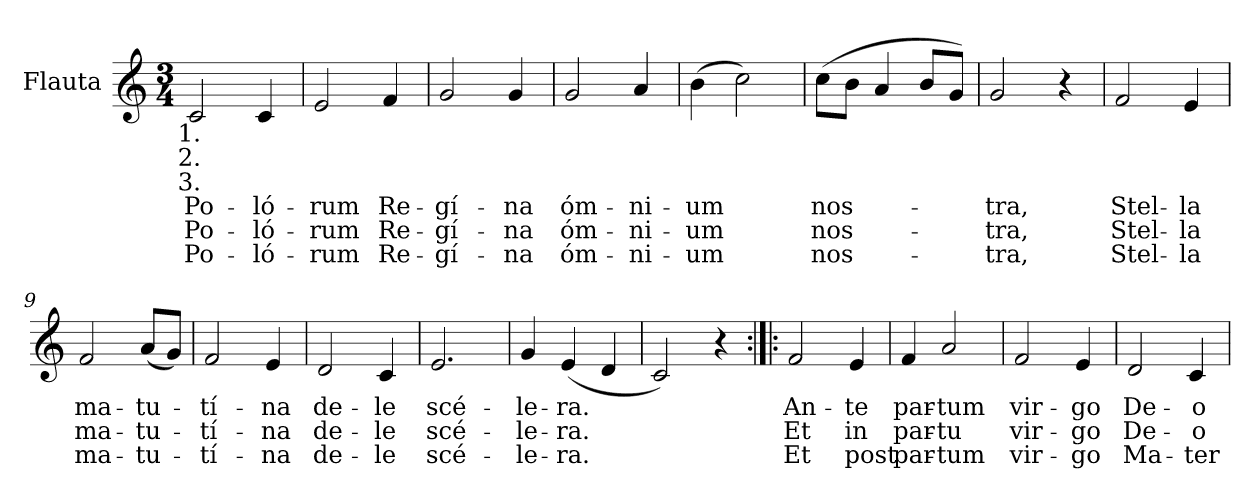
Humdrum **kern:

**kern	**text	**text	**text
*part1	*part1	*part1	*part1
*staff1	*staff1	*staff1	*staff1
*I"Flauta	*	*	*
*I'Fl.	*	*	*
!!LO:PB:g=z
*clefG2	*	*	*
*k[]	*	*	*
*C:	*	*	*
*M3/4	*	*	*
*MM132	*	*	*
=1	=1	=1	=1
!LO:TX:b:cj:t=1.	!	!	!
!LO:TX:b:cj:t=2.	!	!	!
!LO:TX:b:cj:t=3.	!	!	!
!	!LO:LY:b:color=#000000	!LO:LY:b:color=#000000	!LO:LY:b:color=#000000
2ci/	Po-	Po-	Po-
!	!LO:LY:b:color=#000000	!LO:LY:b:color=#000000	!LO:LY:b:color=#000000
4ci/	-ló-	-ló-	-ló-
=2	=2	=2	=2
!	!LO:LY:b:color=#000000	!LO:LY:b:color=#000000	!LO:LY:b:color=#000000
2ei/	-rum	-rum	-rum
!	!LO:LY:b:color=#000000	!LO:LY:b:color=#000000	!LO:LY:b:color=#000000
4fi/	Re-	Re-	Re-
=3	=3	=3	=3
!	!LO:LY:b:color=#000000	!LO:LY:b:color=#000000	!LO:LY:b:color=#000000
2gi/	-gí-	-gí-	-gí-
!	!LO:LY:b:color=#000000	!LO:LY:b:color=#000000	!LO:LY:b:color=#000000
4gi/	-na	-na	-na
=4	=4	=4	=4
!	!LO:LY:b:color=#000000	!LO:LY:b:color=#000000	!LO:LY:b:color=#000000
2gi/	óm-	óm-	óm-
!	!LO:LY:b:color=#000000	!LO:LY:b:color=#000000	!LO:LY:b:color=#000000
4ai/	-ni-	-ni-	-ni-
=5	=5	=5	=5
!	!LO:LY:b:color=#000000	!LO:LY:b:color=#000000	!LO:LY:b:color=#000000
(4bi\	-um	-um	-um
2cci\)	.	.	.
=6	=6	=6	=6
!	!LO:LY:b:color=#000000	!LO:LY:b:color=#000000	!LO:LY:b:color=#000000
(8cci\L	nos-	nos-	nos-
8bi\J	.	.	.
4ai/	.	.	.
8bi/L	.	.	.
8gi/J)	.	.	.
=7	=7	=7	=7
!	!LO:LY:b:color=#000000	!LO:LY:b:color=#000000	!LO:LY:b:color=#000000
2gi/	-tra,	-tra,	-tra,
4r	.	.	.
!!LO:LB:g=z
=8	=8	=8	=8
!	!LO:LY:b:color=#000000	!LO:LY:b:color=#000000	!LO:LY:b:color=#000000
2fi/	Stel-	Stel-	Stel-
!	!LO:LY:b:color=#000000	!LO:LY:b:color=#000000	!LO:LY:b:color=#000000
4ei/	-la	-la	-la
=9	=9	=9	=9
!	!LO:LY:b:color=#000000	!LO:LY:b:color=#000000	!LO:LY:b:color=#000000
2fi/	ma-	ma-	ma-
!	!LO:LY:b:color=#000000	!LO:LY:b:color=#000000	!LO:LY:b:color=#000000
(8ai/L	-tu-	-tu-	-tu-
8gi/J)	.	.	.
=10	=10	=10	=10
!	!LO:LY:b:color=#000000	!LO:LY:b:color=#000000	!LO:LY:b:color=#000000
2fi/	-tí-	-tí-	-tí-
!	!LO:LY:b:color=#000000	!LO:LY:b:color=#000000	!LO:LY:b:color=#000000
4ei/	-na	-na	-na
=11	=11	=11	=11
!	!LO:LY:b:color=#000000	!LO:LY:b:color=#000000	!LO:LY:b:color=#000000
2di/	de-	de-	de-
!	!LO:LY:b:color=#000000	!LO:LY:b:color=#000000	!LO:LY:b:color=#000000
4ci/	-le	-le	-le
=12	=12	=12	=12
!	!LO:LY:b:color=#000000	!LO:LY:b:color=#000000	!LO:LY:b:color=#000000
2.ei/	scé-	scé-	scé-
=13	=13	=13	=13
!	!LO:LY:b:color=#000000	!LO:LY:b:color=#000000	!LO:LY:b:color=#000000
4gi/	-le-	-le-	-le-
!	!LO:LY:b:color=#000000	!LO:LY:b:color=#000000	!LO:LY:b:color=#000000
(4ei/	-ra.	-ra.	-ra.
4di/	.	.	.
=14	=14	=14	=14
2ci/)	.	.	.
4r	.	.	.
!!LO:LB:g=z
=15:|!|:	=15:|!|:	=15:|!|:	=15:|!|:
!	!LO:LY:b:color=#000000	!LO:LY:b:color=#000000	!LO:LY:b:color=#000000
2fi/	An-	Et	Et
!	!LO:LY:b:color=#000000	!LO:LY:b:color=#000000	!LO:LY:b:color=#000000
4ei/	-te	in	post
=16	=16	=16	=16
!	!LO:LY:b:color=#000000	!LO:LY:b:color=#000000	!LO:LY:b:color=#000000
4fi/	par-	par-	par-
!	!LO:LY:b:color=#000000	!LO:LY:b:color=#000000	!LO:LY:b:color=#000000
2ai/	-tum	-tu	-tum
=17	=17	=17	=17
!	!LO:LY:b:color=#000000	!LO:LY:b:color=#000000	!LO:LY:b:color=#000000
2fi/	vir-	vir-	vir-
!	!LO:LY:b:color=#000000	!LO:LY:b:color=#000000	!LO:LY:b:color=#000000
4ei/	-go	-go	-go
=18	=18	=18	=18
!	!LO:LY:b:color=#000000	!LO:LY:b:color=#000000	!LO:LY:b:color=#000000
2di/	De-	De-	Ma-
!	!LO:LY:b:color=#000000	!LO:LY:b:color=#000000	!LO:LY:b:color=#000000
4ci/	-o	-o	-ter
=	=	=	=
*-	*-	*-	*-
